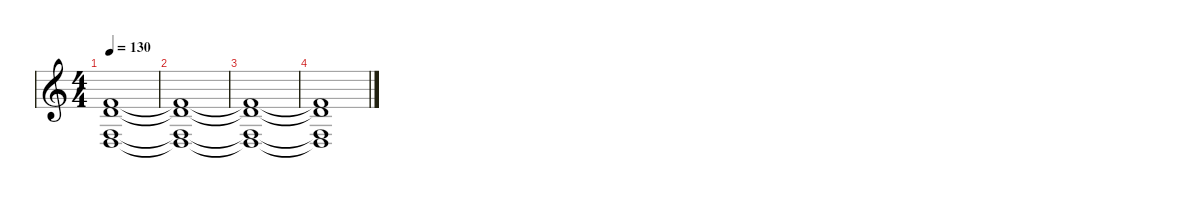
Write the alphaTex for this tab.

\defaultSystemsLayout 4
\hideDynamics
\bracketExtendMode nobrackets
\singleTrackTrackNamePolicy hidden
\multiTrackTrackNamePolicy hidden
\otherSystemsTrackNameOrientation horizontal
\track ("Choir" "chr.") {defaultSystemsLayout 8 instrument choiraahs}
\staff {score}
\tuning (E4 B3 G3 D3 A2 E2)
\ts (4 4)
\tempo 130
\clef g2
\ks c
(1.1{t} 3.2{t} 3.4{t} 5.5{t}).1{dy f beam Up} |
(1.1{t} 3.2{t} 3.4{t} 5.5{t}).1{beam Up} |
(1.1{t} 3.2{t} 3.4{t} 5.5{t}).1{beam Up} |
(1.1{t} 3.2{t} 3.4{t} 5.5{t}).1{beam Up}
